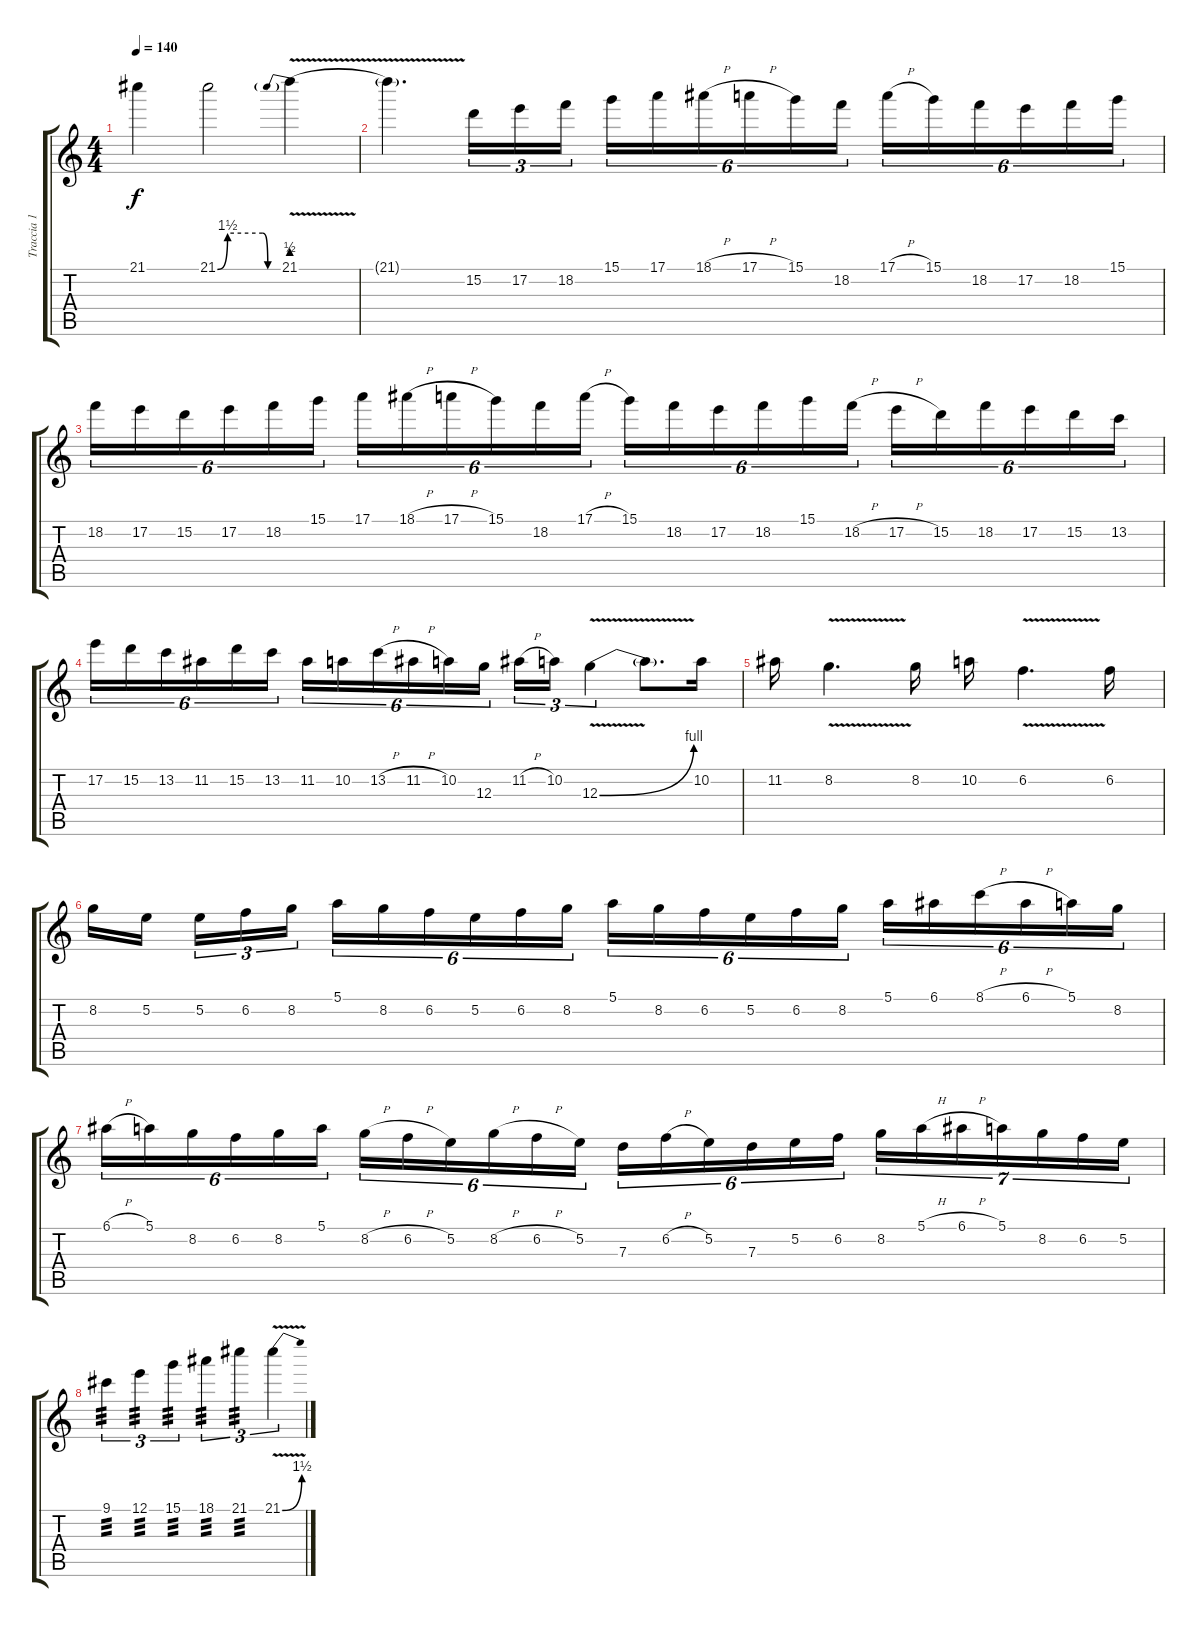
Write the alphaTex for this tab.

\track ("Traccia 1" "Traccia 1") {instrument overdrivenguitar}
\staff {score tabs}
\tuning (E4 B3 G3 D3 A2 E2) {hide}
\ts (4 4)
\tempo 140
\clef g2
\ks c
21.1{t}.4{dy f} 21.1{be (custom 0 0 10 6 45 6 50 0 60 0)}.2 21.1{be (prebend 0 2 60 2) v}.4 |
21.1{t}.4{d} 15.2.16{tu (3 2)} 17.2.16{tu (3 2)} 18.2.16{tu (3 2)} 15.1.16{tu (6 4)} 17.1.16{tu (6 4)} 18.1{h}.16{tu (6 4)} 17.1{h}.16{tu (6 4)} 15.1.16{tu (6 4)} 18.2.16{tu (6 4)} 17.1{h}.16{tu (6 4)} 15.1.16{tu (6 4)} 18.2.16{tu (6 4)} 17.2.16{tu (6 4)} 18.2.16{tu (6 4)} 15.1.16{tu (6 4)} |
18.2.16{tu (6 4)} 17.2.16{tu (6 4)} 15.2.16{tu (6 4)} 17.2.16{tu (6 4)} 18.2.16{tu (6 4)} 15.1.16{tu (6 4)} 17.1.16{tu (6 4)} 18.1{h}.16{tu (6 4)} 17.1{h}.16{tu (6 4)} 15.1.16{tu (6 4)} 18.2.16{tu (6 4)} 17.1{h}.16{tu (6 4)} 15.1.16{tu (6 4)} 18.2.16{tu (6 4)} 17.2.16{tu (6 4)} 18.2.16{tu (6 4)} 15.1.16{tu (6 4)} 18.2{h}.16{tu (6 4)} 17.2{h}.16{tu (6 4)} 15.2.16{tu (6 4)} 18.2.16{tu (6 4)} 17.2.16{tu (6 4)} 15.2.16{tu (6 4)} 13.2.16{tu (6 4)} |
17.2.16{tu (6 4)} 15.2.16{tu (6 4)} 13.2.16{tu (6 4)} 11.2.16{tu (6 4)} 15.2.16{tu (6 4)} 13.2.16{tu (6 4)} 11.2.16{tu (6 4)} 10.2.16{tu (6 4)} 13.2{h}.16{tu (6 4)} 11.2{h}.16{tu (6 4)} 10.2.16{tu (6 4)} 12.3.16{tu (6 4)} 11.2{h}.16{tu (3 2)} 10.2.16{tu (3 2)} 12.3{be (bend 0 0 60 4) v}.4{tu (3 2) instrument overdrivenguitar} 12.3{t}.8{d} 10.2.16 |
11.2.16 8.2{v}.4{d} 8.2.16 10.2.16 6.2{v}.4{d} 6.2.16 |
8.2.16 5.2.16{beam splitsecondary} 5.2.16{tu (3 2)} 6.2.16{tu (3 2)} 8.2.16{tu (3 2)} 5.1.16{tu (6 4)} 8.2.16{tu (6 4)} 6.2.16{tu (6 4)} 5.2.16{tu (6 4)} 6.2.16{tu (6 4)} 8.2.16{tu (6 4)} 5.1.16{tu (6 4)} 8.2.16{tu (6 4)} 6.2.16{tu (6 4)} 5.2.16{tu (6 4)} 6.2.16{tu (6 4)} 8.2.16{tu (6 4)} 5.1.16{tu (6 4)} 6.1.16{tu (6 4)} 8.1{h}.16{tu (6 4)} 6.1{h}.16{tu (6 4)} 5.1.16{tu (6 4)} 8.2.16{tu (6 4)} |
6.1{h}.16{tu (6 4)} 5.1.16{tu (6 4)} 8.2.16{tu (6 4)} 6.2.16{tu (6 4)} 8.2.16{tu (6 4)} 5.1.16{tu (6 4)} 8.2{h}.16{tu (6 4)} 6.2{h}.16{tu (6 4)} 5.2.16{tu (6 4)} 8.2{h}.16{tu (6 4)} 6.2{h}.16{tu (6 4)} 5.2.16{tu (6 4)} 7.3.16{tu (6 4)} 6.2{h}.16{tu (6 4)} 5.2.16{tu (6 4)} 7.3.16{tu (6 4)} 5.2.16{tu (6 4)} 6.2.16{tu (6 4)} 8.2.16{tu (7 4)} 5.1{h}.16{tu (7 4)} 6.1{h}.16{tu (7 4)} 5.1.16{tu (7 4)} 8.2.16{tu (7 4)} 6.2.16{tu (7 4)} 5.2.16{tu (7 4)} |
9.1.4{tu (3 2) tp 3} 12.1.4{tu (3 2) tp 3} 15.1.4{tu (3 2) tp 3} 18.1.4{tu (3 2) tp 3} 21.1.4{tu (3 2) tp 3} 21.1{be (bend 0 0 60 6) v}.4{tu (3 2)}
